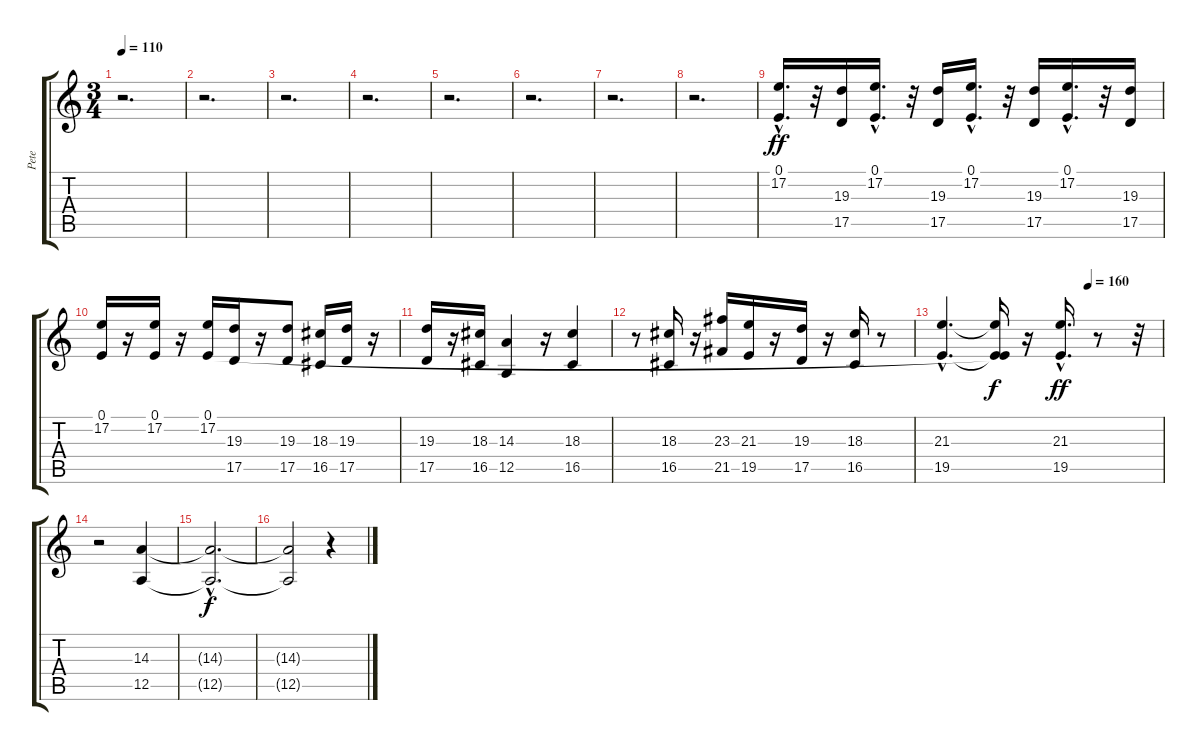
\track ("Pete" "Pete") {instrument trumpet}
\staff {score tabs}
\tuning (E4 B3 G3 D3 A2 E2) {hide}
\ts (3 4)
\tempo 110
\clef g2
\ks c
r.2{d dy f} |
r.2{d} |
r.2{d} |
r.2{d} |
r.2{d} |
r.2{d} |
r.2{d} |
r.2{d} |
(0.1{hac} 17.2{hac}).16{d dy ff} r.32 (19.3 17.5).16 (0.1{hac} 17.2{hac}).16{d} r.32 (19.3 17.5).16 (0.1{hac} 17.2{hac}).16{d} r.32 (19.3 17.5).16 (0.1{hac} 17.2{hac}).16{d} r.32 (19.3 17.5).16 |
(0.1 17.2).16 r.16 (0.1 17.2).16 r.16 (0.1 17.2).16 (19.3 17.5).16 r.16 (19.3 17.5).8 (18.3 16.5).16 (19.3 17.5).16 r.16 |
(19.3 17.5).16 r.16 (18.3 16.5).16 (14.3 12.5).4 r.16 (18.3 16.5).4 |
r.8 (18.3 16.5).16 r.16 (23.3 21.5).16 (21.3 19.5).16 r.16 (19.3 17.5).16 r.16 (18.3 16.5).16 r.8 |
\tempo (160 0.6666666666666666)
(21.3{hac} 19.5{hac}).4{d} (0.1{t} 21.3{t} 19.5{t}).16{dy f} r.16 (21.3{hac} 19.5{hac}).16{d dy ff} r.8 r.32 |
r.2 (14.3 12.5).4 |
(14.3{hac t} 12.5{hac t}).2{d dy f} |
(14.3{t} 12.5{t}).2 r.4
